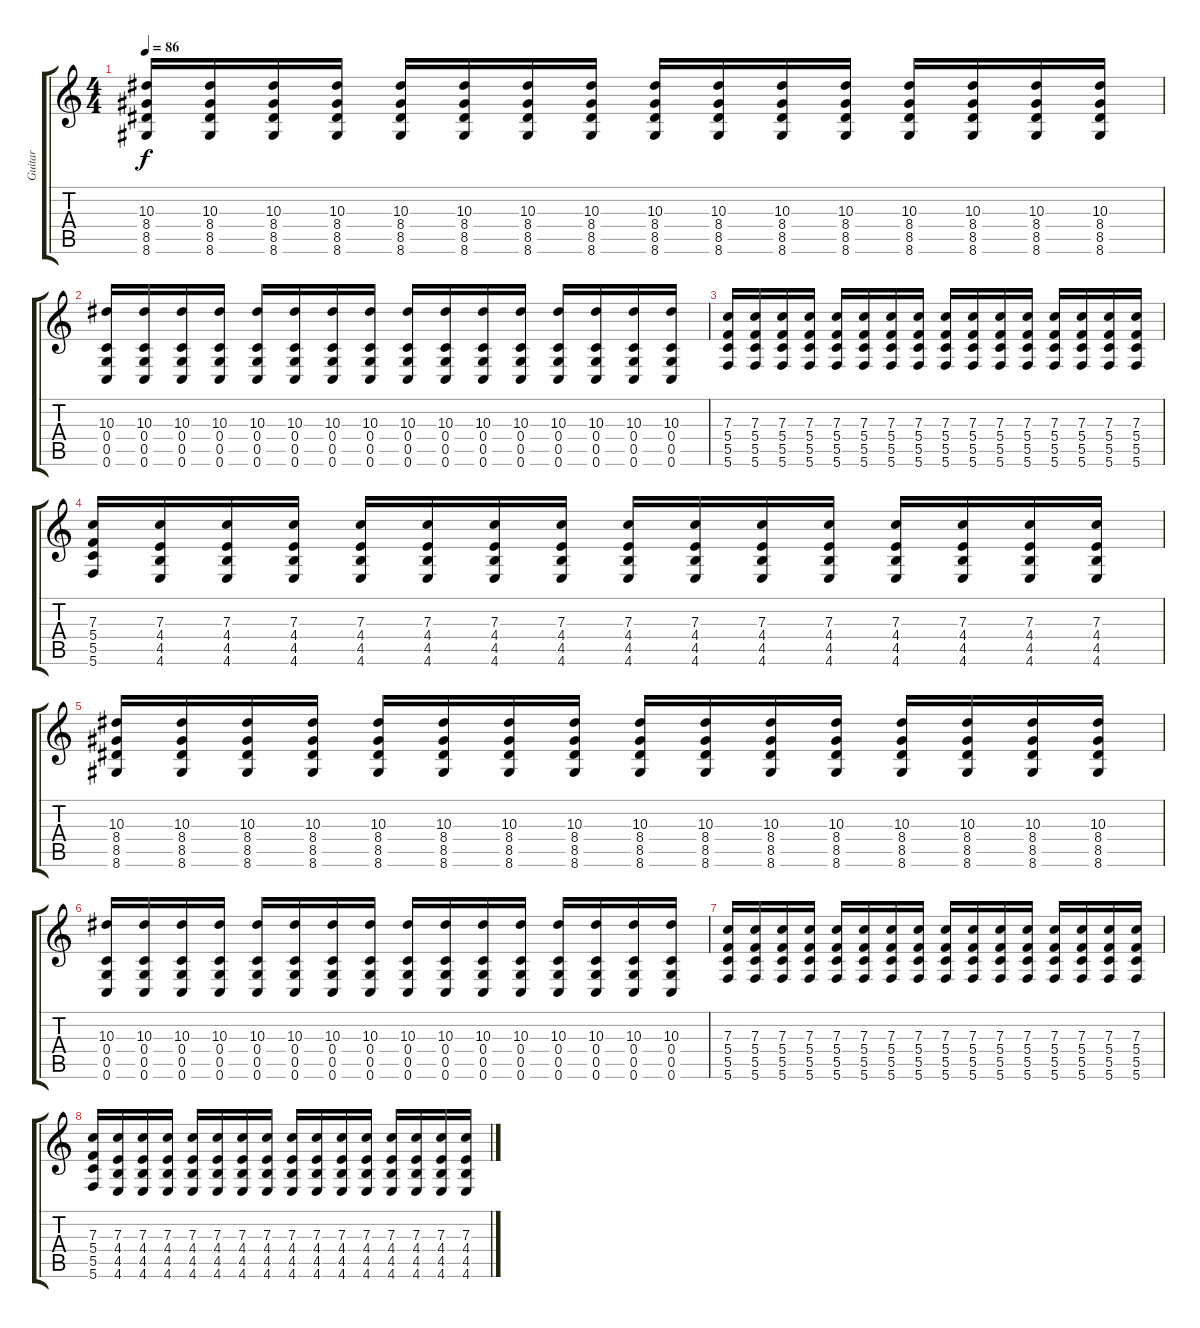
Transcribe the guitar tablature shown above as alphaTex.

\track ("Guitar" "Guitar") {instrument distortionguitar}
\staff {score tabs}
\tuning (D4 A3 F3 C3 G2 C2) {hide}
\ts (4 4)
\tempo 86
\clef g2
\ks c
(10.3 8.4 8.5 8.6).16{dy f} (10.3 8.4 8.5 8.6).16 (10.3 8.4 8.5 8.6).16 (10.3 8.4 8.5 8.6).16 (10.3 8.4 8.5 8.6).16 (10.3 8.4 8.5 8.6).16 (10.3 8.4 8.5 8.6).16 (10.3 8.4 8.5 8.6).16 (10.3 8.4 8.5 8.6).16 (10.3 8.4 8.5 8.6).16 (10.3 8.4 8.5 8.6).16 (10.3 8.4 8.5 8.6).16 (10.3 8.4 8.5 8.6).16 (10.3 8.4 8.5 8.6).16 (10.3 8.4 8.5 8.6).16 (10.3 8.4 8.5 8.6).16 |
(10.3 0.4 0.5 0.6).16 (10.3 0.4 0.5 0.6).16 (10.3 0.4 0.5 0.6).16 (10.3 0.4 0.5 0.6).16 (10.3 0.4 0.5 0.6).16 (10.3 0.4 0.5 0.6).16 (10.3 0.4 0.5 0.6).16 (10.3 0.4 0.5 0.6).16 (10.3 0.4 0.5 0.6).16 (10.3 0.4 0.5 0.6).16 (10.3 0.4 0.5 0.6).16 (10.3 0.4 0.5 0.6).16 (10.3 0.4 0.5 0.6).16 (10.3 0.4 0.5 0.6).16 (10.3 0.4 0.5 0.6).16 (10.3 0.4 0.5 0.6).16 |
(7.3 5.4 5.5 5.6).16 (7.3 5.4 5.5 5.6).16 (7.3 5.4 5.5 5.6).16 (7.3 5.4 5.5 5.6).16 (7.3 5.4 5.5 5.6).16 (7.3 5.4 5.5 5.6).16 (7.3 5.4 5.5 5.6).16 (7.3 5.4 5.5 5.6).16 (7.3 5.4 5.5 5.6).16 (7.3 5.4 5.5 5.6).16 (7.3 5.4 5.5 5.6).16 (7.3 5.4 5.5 5.6).16 (7.3 5.4 5.5 5.6).16 (7.3 5.4 5.5 5.6).16 (7.3 5.4 5.5 5.6).16 (7.3 5.4 5.5 5.6).16 |
(7.3 5.4 5.5 5.6).16 (7.3 4.4 4.5 4.6).16 (7.3 4.4 4.5 4.6).16 (7.3 4.4 4.5 4.6).16 (7.3 4.4 4.5 4.6).16 (7.3 4.4 4.5 4.6).16 (7.3 4.4 4.5 4.6).16 (7.3 4.4 4.5 4.6).16 (7.3 4.4 4.5 4.6).16 (7.3 4.4 4.5 4.6).16 (7.3 4.4 4.5 4.6).16 (7.3 4.4 4.5 4.6).16 (7.3 4.4 4.5 4.6).16 (7.3 4.4 4.5 4.6).16 (7.3 4.4 4.5 4.6).16 (7.3 4.4 4.5 4.6).16 |
(10.3 8.4 8.5 8.6).16 (10.3 8.4 8.5 8.6).16 (10.3 8.4 8.5 8.6).16 (10.3 8.4 8.5 8.6).16 (10.3 8.4 8.5 8.6).16 (10.3 8.4 8.5 8.6).16 (10.3 8.4 8.5 8.6).16 (10.3 8.4 8.5 8.6).16 (10.3 8.4 8.5 8.6).16 (10.3 8.4 8.5 8.6).16 (10.3 8.4 8.5 8.6).16 (10.3 8.4 8.5 8.6).16 (10.3 8.4 8.5 8.6).16 (10.3 8.4 8.5 8.6).16 (10.3 8.4 8.5 8.6).16 (10.3 8.4 8.5 8.6).16 |
(10.3 0.4 0.5 0.6).16 (10.3 0.4 0.5 0.6).16 (10.3 0.4 0.5 0.6).16 (10.3 0.4 0.5 0.6).16 (10.3 0.4 0.5 0.6).16 (10.3 0.4 0.5 0.6).16 (10.3 0.4 0.5 0.6).16 (10.3 0.4 0.5 0.6).16 (10.3 0.4 0.5 0.6).16 (10.3 0.4 0.5 0.6).16 (10.3 0.4 0.5 0.6).16 (10.3 0.4 0.5 0.6).16 (10.3 0.4 0.5 0.6).16 (10.3 0.4 0.5 0.6).16 (10.3 0.4 0.5 0.6).16 (10.3 0.4 0.5 0.6).16 |
(7.3 5.4 5.5 5.6).16 (7.3 5.4 5.5 5.6).16 (7.3 5.4 5.5 5.6).16 (7.3 5.4 5.5 5.6).16 (7.3 5.4 5.5 5.6).16 (7.3 5.4 5.5 5.6).16 (7.3 5.4 5.5 5.6).16 (7.3 5.4 5.5 5.6).16 (7.3 5.4 5.5 5.6).16 (7.3 5.4 5.5 5.6).16 (7.3 5.4 5.5 5.6).16 (7.3 5.4 5.5 5.6).16 (7.3 5.4 5.5 5.6).16 (7.3 5.4 5.5 5.6).16 (7.3 5.4 5.5 5.6).16 (7.3 5.4 5.5 5.6).16 |
(7.3 5.4 5.5 5.6).16 (7.3 4.4 4.5 4.6).16 (7.3 4.4 4.5 4.6).16 (7.3 4.4 4.5 4.6).16 (7.3 4.4 4.5 4.6).16 (7.3 4.4 4.5 4.6).16 (7.3 4.4 4.5 4.6).16 (7.3 4.4 4.5 4.6).16 (7.3 4.4 4.5 4.6).16 (7.3 4.4 4.5 4.6).16 (7.3 4.4 4.5 4.6).16 (7.3 4.4 4.5 4.6).16 (7.3 4.4 4.5 4.6).16 (7.3 4.4 4.5 4.6).16 (7.3 4.4 4.5 4.6).16 (7.3 4.4 4.5 4.6).16
